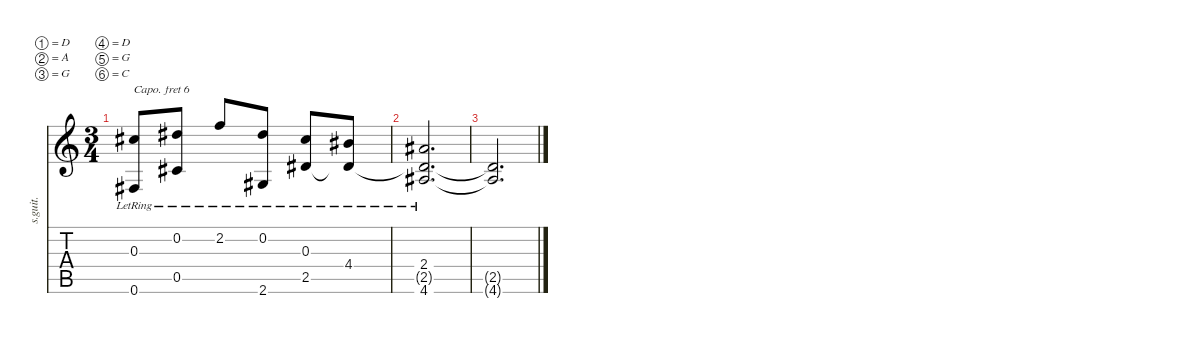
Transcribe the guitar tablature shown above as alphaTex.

\defaultSystemsLayout 4
\hideDynamics
\bracketExtendMode nobrackets
\track ("Track 1" "s.guit.") {instrument acousticguitarsteel}
\staff {score tabs}
\capo 6
\tuning (D4 A3 G3 D3 G2 C2)
\ts (3 4)
\tempo (85 hide)
\clef g2
\ks c
(0.3{lr} 0.6{lr}).8{dy f} (0.2{lr} 0.5{lr}).8 2.2{lr}.8 (0.2{lr} 2.6{lr}).8 (0.3{lr} 2.5{lr}).8 (4.4{lr acc #} 2.5{lr t}).8 |
(2.4{lr} 4.6{lr} 2.5{lr t}).2{d} |
(2.5{t} 4.6{t}).2{d}
